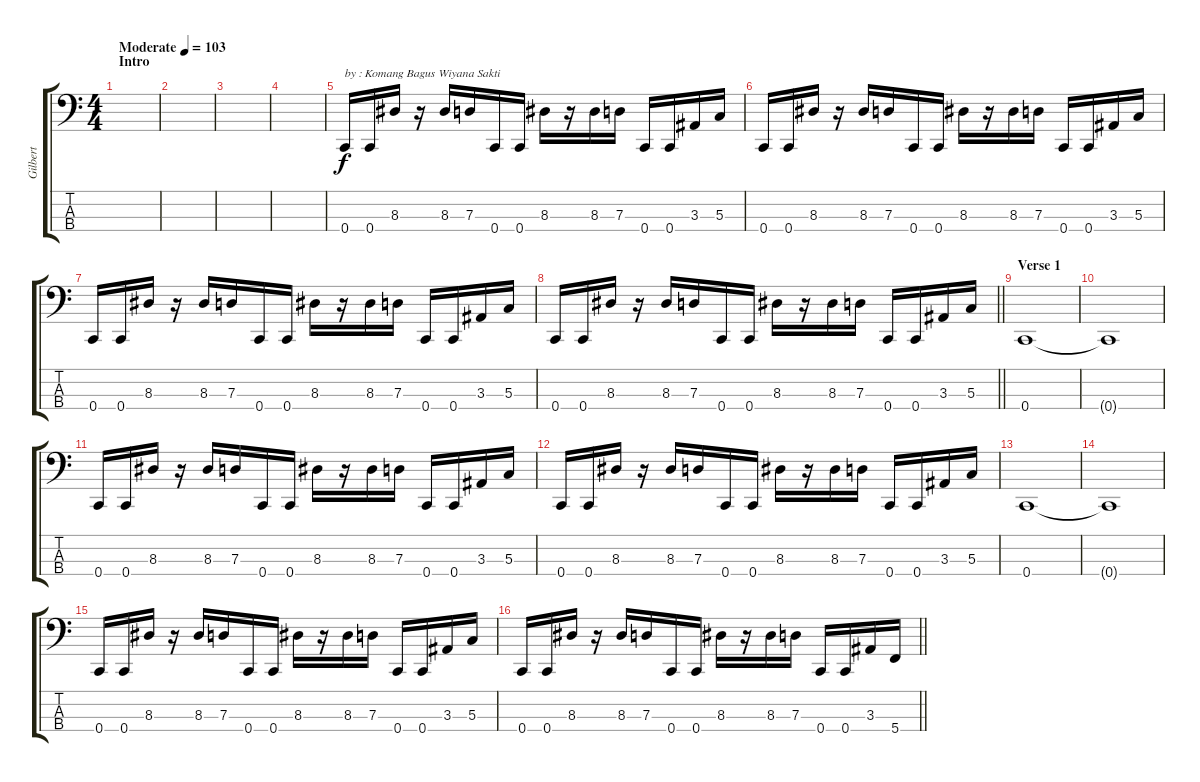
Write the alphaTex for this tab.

\track ("Gilbert" "Gilbert") {instrument electricbassfinger}
\staff {score tabs}
\tuning (F2 C2 G1 C1) {hide}
\ts (4 4)
\section ("" "Intro")
\tempo (103 "Moderate")
\clef f4
\ks c
|
|
|
|
0.4.16{txt "by : Komang Bagus Wiyana Sakti"} 0.4.16 8.3.16 r.16 8.3.16 7.3.16 0.4.16 0.4.16 8.3.16 r.16 8.3.16 7.3.16 0.4.16 0.4.16 3.3.16 5.3.16 |
0.4.16 0.4.16 8.3.16 r.16 8.3.16 7.3.16 0.4.16 0.4.16 8.3.16 r.16 8.3.16 7.3.16 0.4.16 0.4.16 3.3.16 5.3.16 |
0.4.16 0.4.16 8.3.16 r.16 8.3.16 7.3.16 0.4.16 0.4.16 8.3.16 r.16 8.3.16 7.3.16 0.4.16 0.4.16 3.3.16 5.3.16 |
\barLineRight lightlight
0.4.16 0.4.16 8.3.16 r.16 8.3.16 7.3.16 0.4.16 0.4.16 8.3.16 r.16 8.3.16 7.3.16 0.4.16 0.4.16 3.3.16 5.3.16 |
\section ("" "Verse 1")
0.4.1 |
0.4{t}.1 |
0.4.16 0.4.16 8.3.16 r.16 8.3.16 7.3.16 0.4.16 0.4.16 8.3.16 r.16 8.3.16 7.3.16 0.4.16 0.4.16 3.3.16 5.3.16 |
0.4.16 0.4.16 8.3.16 r.16 8.3.16 7.3.16 0.4.16 0.4.16 8.3.16 r.16 8.3.16 7.3.16 0.4.16 0.4.16 3.3.16 5.3.16 |
0.4.1 |
0.4{t}.1 |
0.4.16 0.4.16 8.3.16 r.16 8.3.16 7.3.16 0.4.16 0.4.16 8.3.16 r.16 8.3.16 7.3.16 0.4.16 0.4.16 3.3.16 5.3.16 |
\barLineRight lightlight
0.4.16 0.4.16 8.3.16 r.16 8.3.16 7.3.16 0.4.16 0.4.16 8.3.16 r.16 8.3.16 7.3.16 0.4.16 0.4.16 3.3.16 5.4.16
